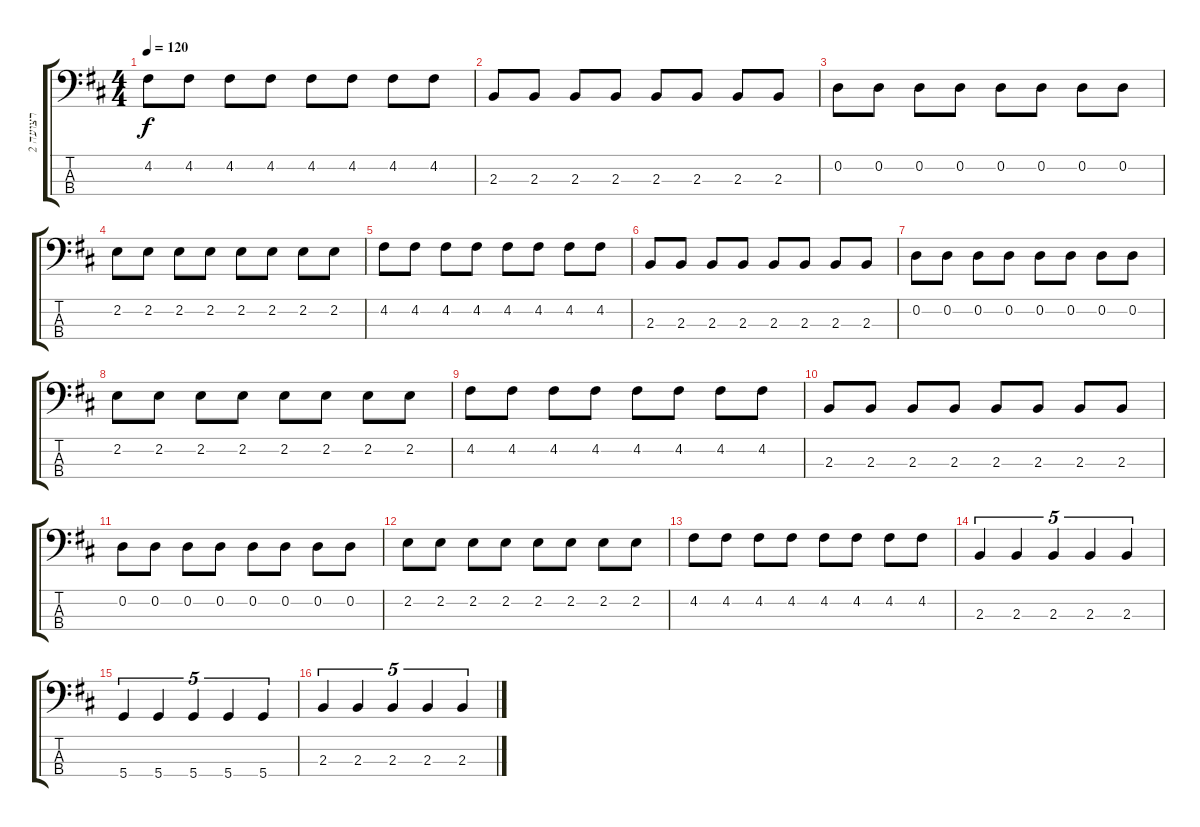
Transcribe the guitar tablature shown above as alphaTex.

\track ("רצועה 2" "רצועה 2") {instrument electricbassfinger}
\staff {score tabs}
\tuning (G2 D2 A1 D1) {hide}
\ts (4 4)
\tempo 120
\clef f4
\ks bminor
4.2.8{dy f} 4.2.8 4.2.8 4.2.8 4.2.8 4.2.8 4.2.8 4.2.8 |
2.3.8 2.3.8 2.3.8 2.3.8 2.3.8 2.3.8 2.3.8 2.3.8 |
0.2.8 0.2.8 0.2.8 0.2.8 0.2.8 0.2.8 0.2.8 0.2.8 |
2.2.8 2.2.8 2.2.8 2.2.8 2.2.8 2.2.8 2.2.8 2.2.8 |
4.2.8 4.2.8 4.2.8 4.2.8 4.2.8 4.2.8 4.2.8 4.2.8 |
2.3.8 2.3.8 2.3.8 2.3.8 2.3.8 2.3.8 2.3.8 2.3.8 |
0.2.8 0.2.8 0.2.8 0.2.8 0.2.8 0.2.8 0.2.8 0.2.8 |
2.2.8 2.2.8 2.2.8 2.2.8 2.2.8 2.2.8 2.2.8 2.2.8 |
4.2.8 4.2.8 4.2.8 4.2.8 4.2.8 4.2.8 4.2.8 4.2.8 |
2.3.8 2.3.8 2.3.8 2.3.8 2.3.8 2.3.8 2.3.8 2.3.8 |
0.2.8 0.2.8 0.2.8 0.2.8 0.2.8 0.2.8 0.2.8 0.2.8 |
2.2.8 2.2.8 2.2.8 2.2.8 2.2.8 2.2.8 2.2.8 2.2.8 |
4.2.8 4.2.8 4.2.8 4.2.8 4.2.8 4.2.8 4.2.8 4.2.8 |
2.3.4{tu (5 4)} 2.3.4{tu (5 4)} 2.3.4{tu (5 4)} 2.3.4{tu (5 4)} 2.3.4{tu (5 4)} |
5.4.4{tu (5 4)} 5.4.4{tu (5 4)} 5.4.4{tu (5 4)} 5.4.4{tu (5 4)} 5.4.4{tu (5 4)} |
2.3.4{tu (5 4)} 2.3.4{tu (5 4)} 2.3.4{tu (5 4)} 2.3.4{tu (5 4)} 2.3.4{tu (5 4)}
